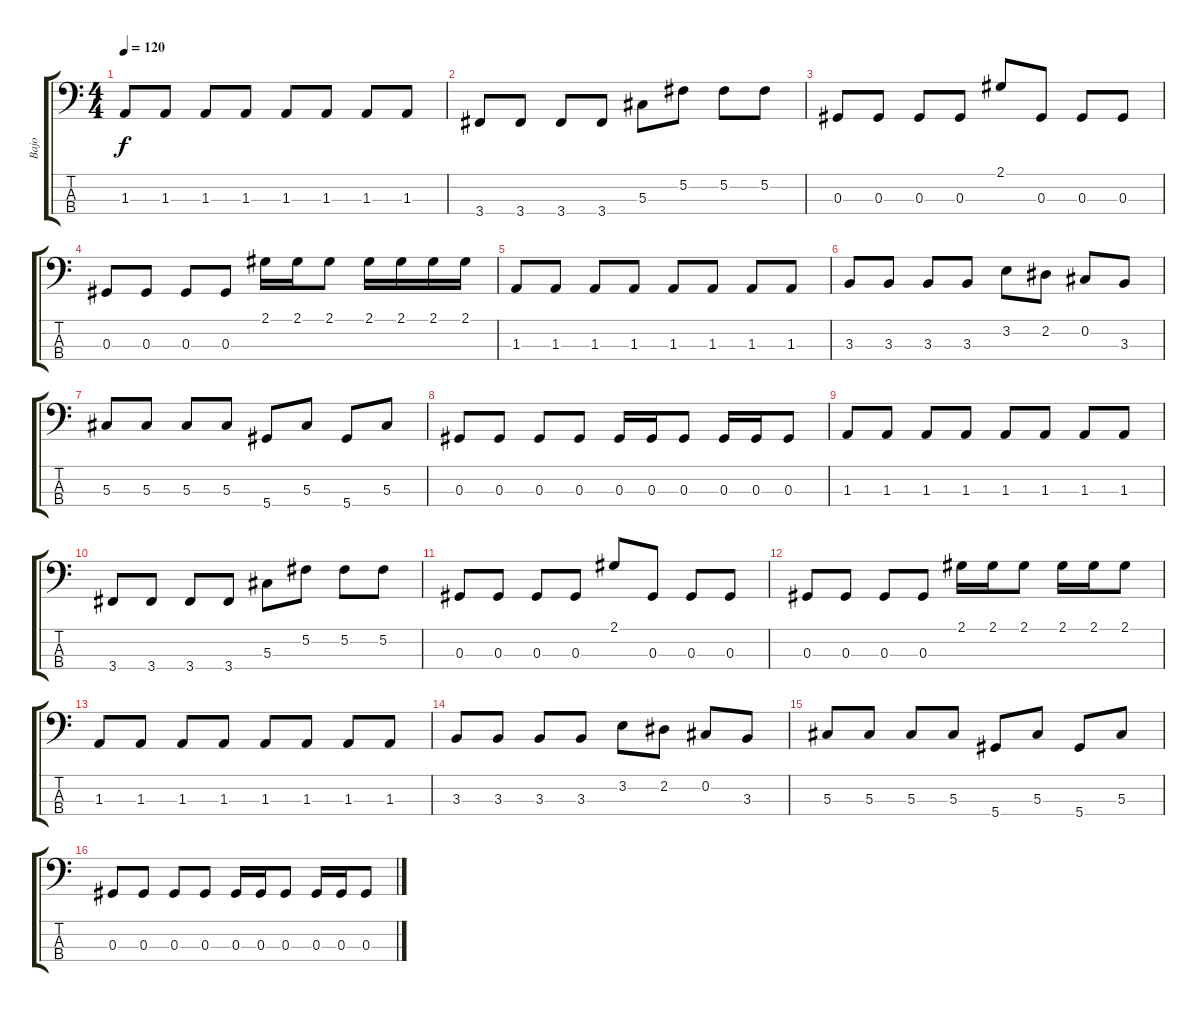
\track ("Bajo" "Bajo") {instrument electricbassfinger}
\staff {score tabs}
\tuning (Gb2 Db2 Ab1 Eb1) {hide}
\ts (4 4)
\tempo 120
\clef f4
\ks c
1.3.8{dy f} 1.3.8 1.3.8 1.3.8 1.3.8 1.3.8 1.3.8 1.3.8 |
3.4.8 3.4.8 3.4.8 3.4.8 5.3.8 5.2.8 5.2.8 5.2.8 |
0.3.8 0.3.8 0.3.8 0.3.8 2.1.8 0.3.8 0.3.8 0.3.8 |
0.3.8 0.3.8 0.3.8 0.3.8 2.1.16 2.1.16 2.1.8 2.1.16 2.1.16 2.1.16 2.1.16 |
1.3.8 1.3.8 1.3.8 1.3.8 1.3.8 1.3.8 1.3.8 1.3.8 |
3.3.8 3.3.8 3.3.8 3.3.8 3.2.8 2.2.8 0.2.8 3.3.8 |
5.3.8 5.3.8 5.3.8 5.3.8 5.4.8 5.3.8 5.4.8 5.3.8 |
0.3.8 0.3.8 0.3.8 0.3.8 0.3.16 0.3.16 0.3.8 0.3.16 0.3.16 0.3.8 |
1.3.8 1.3.8 1.3.8 1.3.8 1.3.8 1.3.8 1.3.8 1.3.8 |
3.4.8 3.4.8 3.4.8 3.4.8 5.3.8 5.2.8 5.2.8 5.2.8 |
0.3.8 0.3.8 0.3.8 0.3.8 2.1.8 0.3.8 0.3.8 0.3.8 |
0.3.8 0.3.8 0.3.8 0.3.8 2.1.16 2.1.16 2.1.8 2.1.16 2.1.16 2.1.8 |
1.3.8 1.3.8 1.3.8 1.3.8 1.3.8 1.3.8 1.3.8 1.3.8 |
3.3.8 3.3.8 3.3.8 3.3.8 3.2.8 2.2.8 0.2.8 3.3.8 |
5.3.8 5.3.8 5.3.8 5.3.8 5.4.8 5.3.8 5.4.8 5.3.8 |
0.3.8 0.3.8 0.3.8 0.3.8 0.3.16 0.3.16 0.3.8 0.3.16 0.3.16 0.3.8
